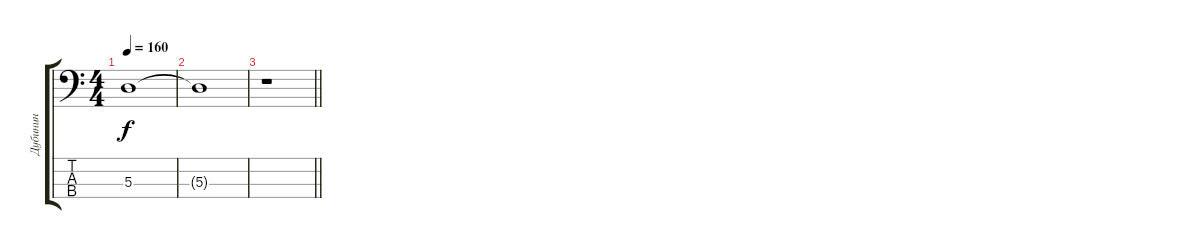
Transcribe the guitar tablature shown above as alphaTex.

\track ("Дубинин" "Дубинин") {instrument electricbassfinger}
\staff {score tabs}
\tuning (G2 D2 A1 E1) {hide}
\ts (4 4)
\tempo 160
\clef f4
\ks c
5.3.1{dy f} |
5.3{t}.1 |
\barLineRight lightlight
r.1
